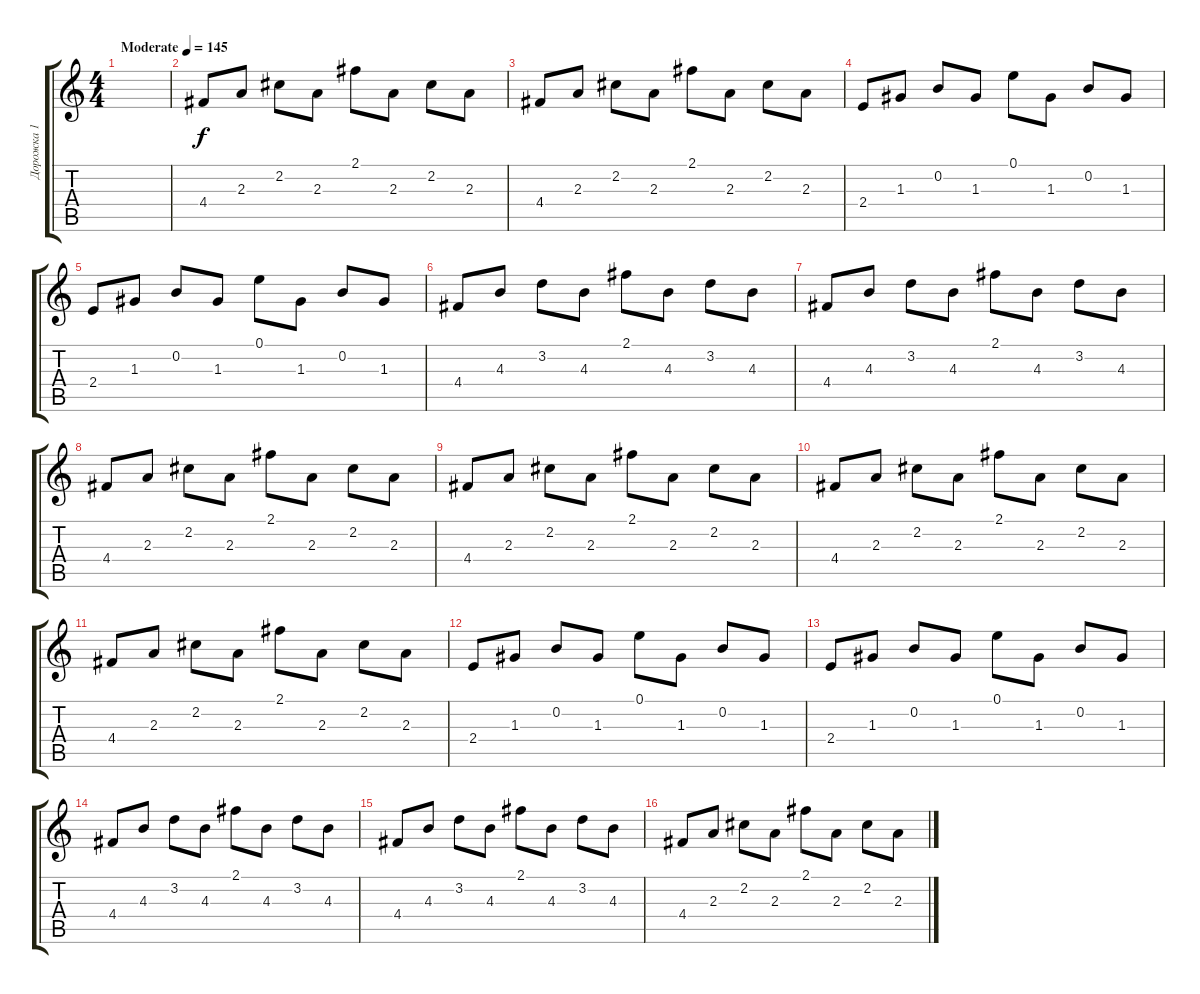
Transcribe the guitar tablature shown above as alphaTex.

\track ("Дорожка 1" "Дорожка 1") {instrument acousticguitarsteel}
\staff {score tabs}
\tuning (E4 B3 G3 D3 A2 E2) {hide}
\ts (4 4)
\tempo (145 "Moderate")
\clef g2
\ks c
|
4.4.8 2.3.8 2.2.8 2.3.8 2.1.8 2.3.8 2.2.8 2.3.8 |
4.4.8 2.3.8 2.2.8 2.3.8 2.1.8 2.3.8 2.2.8 2.3.8 |
2.4.8 1.3.8 0.2.8 1.3.8 0.1.8 1.3.8 0.2.8 1.3.8 |
2.4.8 1.3.8 0.2.8 1.3.8 0.1.8 1.3.8 0.2.8 1.3.8 |
4.4.8 4.3.8 3.2.8 4.3.8 2.1.8 4.3.8 3.2.8 4.3.8 |
4.4.8 4.3.8 3.2.8 4.3.8 2.1.8 4.3.8 3.2.8 4.3.8 |
4.4.8 2.3.8 2.2.8 2.3.8 2.1.8 2.3.8 2.2.8 2.3.8 |
4.4.8 2.3.8 2.2.8 2.3.8 2.1.8 2.3.8 2.2.8 2.3.8 |
4.4.8 2.3.8 2.2.8 2.3.8 2.1.8 2.3.8 2.2.8 2.3.8 |
4.4.8 2.3.8 2.2.8 2.3.8 2.1.8 2.3.8 2.2.8 2.3.8 |
2.4.8 1.3.8 0.2.8 1.3.8 0.1.8 1.3.8 0.2.8 1.3.8 |
2.4.8 1.3.8 0.2.8 1.3.8 0.1.8 1.3.8 0.2.8 1.3.8 |
4.4.8 4.3.8 3.2.8 4.3.8 2.1.8 4.3.8 3.2.8 4.3.8 |
4.4.8 4.3.8 3.2.8 4.3.8 2.1.8 4.3.8 3.2.8 4.3.8 |
4.4.8 2.3.8 2.2.8 2.3.8 2.1.8 2.3.8 2.2.8 2.3.8
